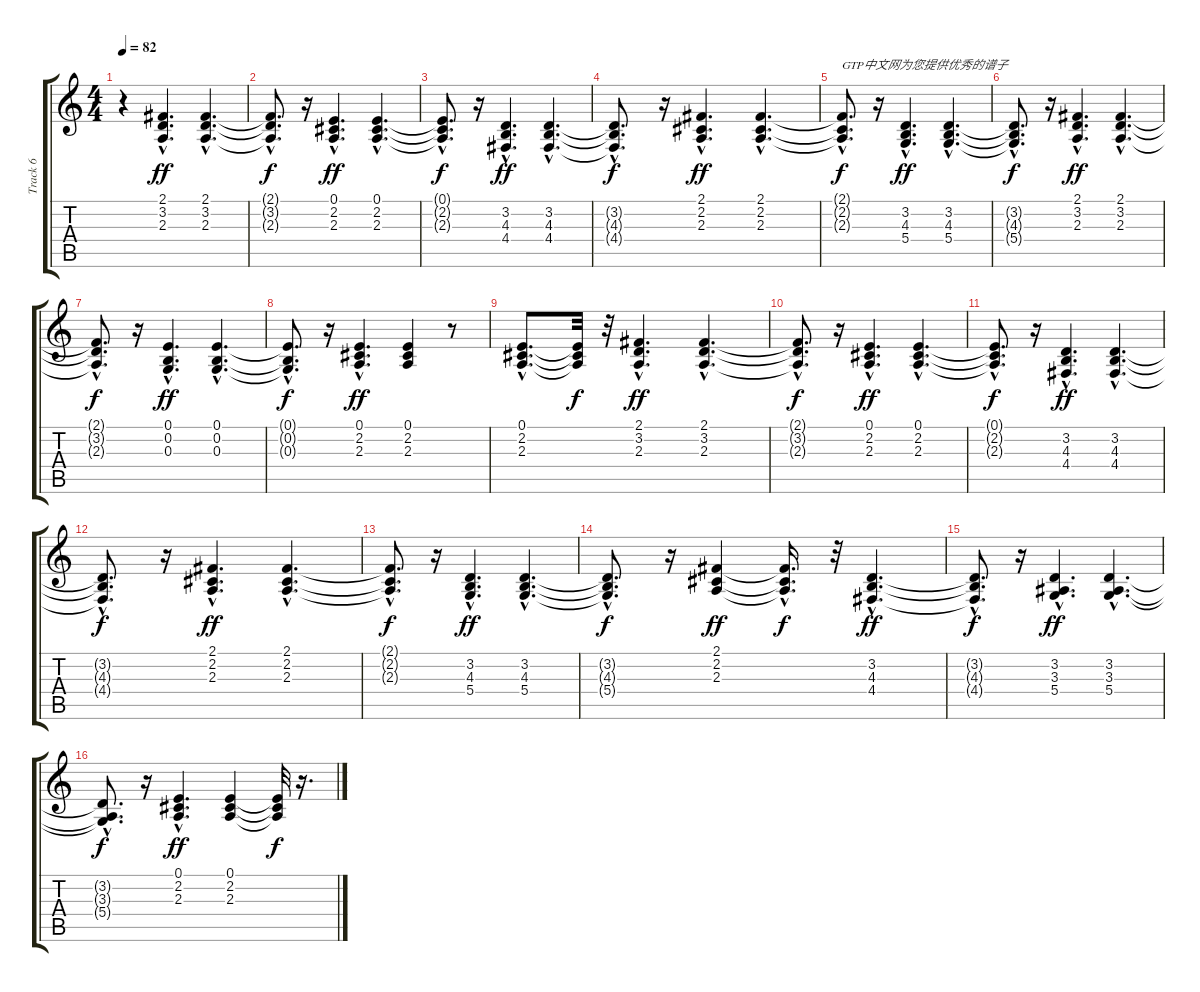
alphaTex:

\track ("Track 6" "Track 6") {instrument acousticgrandpiano}
\staff {score tabs}
\tuning (E4 B3 G3 D3 A2 E2) {hide}
\ts (4 4)
\tempo 82
\clef g2
\ks c
r.4{dy ff instrument acousticgrandpiano} (2.1{hac} 3.2{hac} 2.3{hac}).4{d} (2.1{hac} 3.2{hac} 2.3{hac}).4{d} |
(2.1{hac t} 3.2{hac t} 2.3{hac t}).8{d dy f} r.16 (0.1{hac} 2.2{hac} 2.3{hac}).4{d dy ff} (0.1{hac} 2.2{hac} 2.3{hac}).4{d} |
(0.1{hac t} 2.2{hac t} 2.3{hac t}).8{d dy f} r.16 (3.2{hac} 4.3{hac} 4.4{hac}).4{d dy ff} (3.2{hac} 4.3{hac} 4.4{hac}).4{d} |
(3.2{hac t} 4.3{hac t} 4.4{hac t}).8{d dy f} r.16 (2.1{hac} 2.2{hac} 2.3{hac}).4{d dy ff} (2.1{hac} 2.2{hac} 2.3{hac}).4{d} |
(2.1{hac t} 2.2{hac t} 2.3{hac t}).8{d txt "GTP中文网为您提供优秀的谱子" dy f} r.16 (3.2{hac} 4.3{hac} 5.4{hac}).4{d dy ff} (3.2{hac} 4.3{hac} 5.4{hac}).4{d} |
(3.2{hac t} 4.3{hac t} 5.4{hac t}).8{d dy f} r.16 (2.1{hac} 3.2{hac} 2.3{hac}).4{d dy ff} (2.1{hac} 3.2{hac} 2.3{hac}).4{d} |
(2.1{hac t} 3.2{hac t} 2.3{hac t}).8{d dy f} r.16 (0.1{hac} 0.2{hac} 0.3{hac}).4{d dy ff} (0.1{hac} 0.2{hac} 0.3{hac}).4{d} |
(0.1{hac t} 0.2{hac t} 0.3{hac t}).8{d dy f} r.16 (0.1{hac} 2.2{hac} 2.3{hac}).4{d dy ff} (0.1 2.2 2.3).4 r.8 |
(0.1{hac} 2.2{hac} 2.3{hac}).8{d} (0.1{t} 2.2{t} 2.3{t}).32{dy f} r.32 (2.1{hac} 3.2{hac} 2.3{hac}).4{d dy ff} (2.1{hac} 3.2{hac} 2.3{hac}).4{d} |
(2.1{hac t} 3.2{hac t} 2.3{hac t}).8{d dy f} r.16 (0.1{hac} 2.2{hac} 2.3{hac}).4{d dy ff} (0.1{hac} 2.2{hac} 2.3{hac}).4{d} |
(0.1{hac t} 2.2{hac t} 2.3{hac t}).8{d dy f} r.16 (3.2{hac} 4.3{hac} 4.4{hac}).4{d dy ff} (3.2{hac} 4.3{hac} 4.4{hac}).4{d} |
(3.2{hac t} 4.3{hac t} 4.4{hac t}).8{d dy f} r.16 (2.1{hac} 2.2{hac} 2.3{hac}).4{d dy ff} (2.1{hac} 2.2{hac} 2.3{hac}).4{d} |
(2.1{hac t} 2.2{hac t} 2.3{hac t}).8{d dy f} r.16 (3.2{hac} 4.3{hac} 5.4{hac}).4{d dy ff} (3.2{hac} 4.3{hac} 5.4{hac}).4{d} |
(3.2{hac t} 4.3{hac t} 5.4{hac t}).8{d dy f} r.16 (2.1 2.2 2.3).4{dy ff} (2.1{hac t} 2.2{hac t} 2.3{hac t}).16{d dy f} r.32 (3.2{hac} 4.3{hac} 4.4{hac}).4{d dy ff} |
(3.2{hac t} 4.3{hac t} 4.4{hac t}).8{d dy f} r.16 (3.2{hac} 3.3{hac} 5.4{hac}).4{d dy ff} (3.2{hac} 3.3{hac} 5.4{hac}).4{d} |
(3.2{hac t} 3.3{hac t} 5.4{hac t}).8{d dy f} r.16 (0.1{hac} 2.2{hac} 2.3{hac}).4{d dy ff} (0.1 2.2 2.3).4 (0.1{t} 2.2{t} 2.3{t}).32{dy f} r.16{d}
